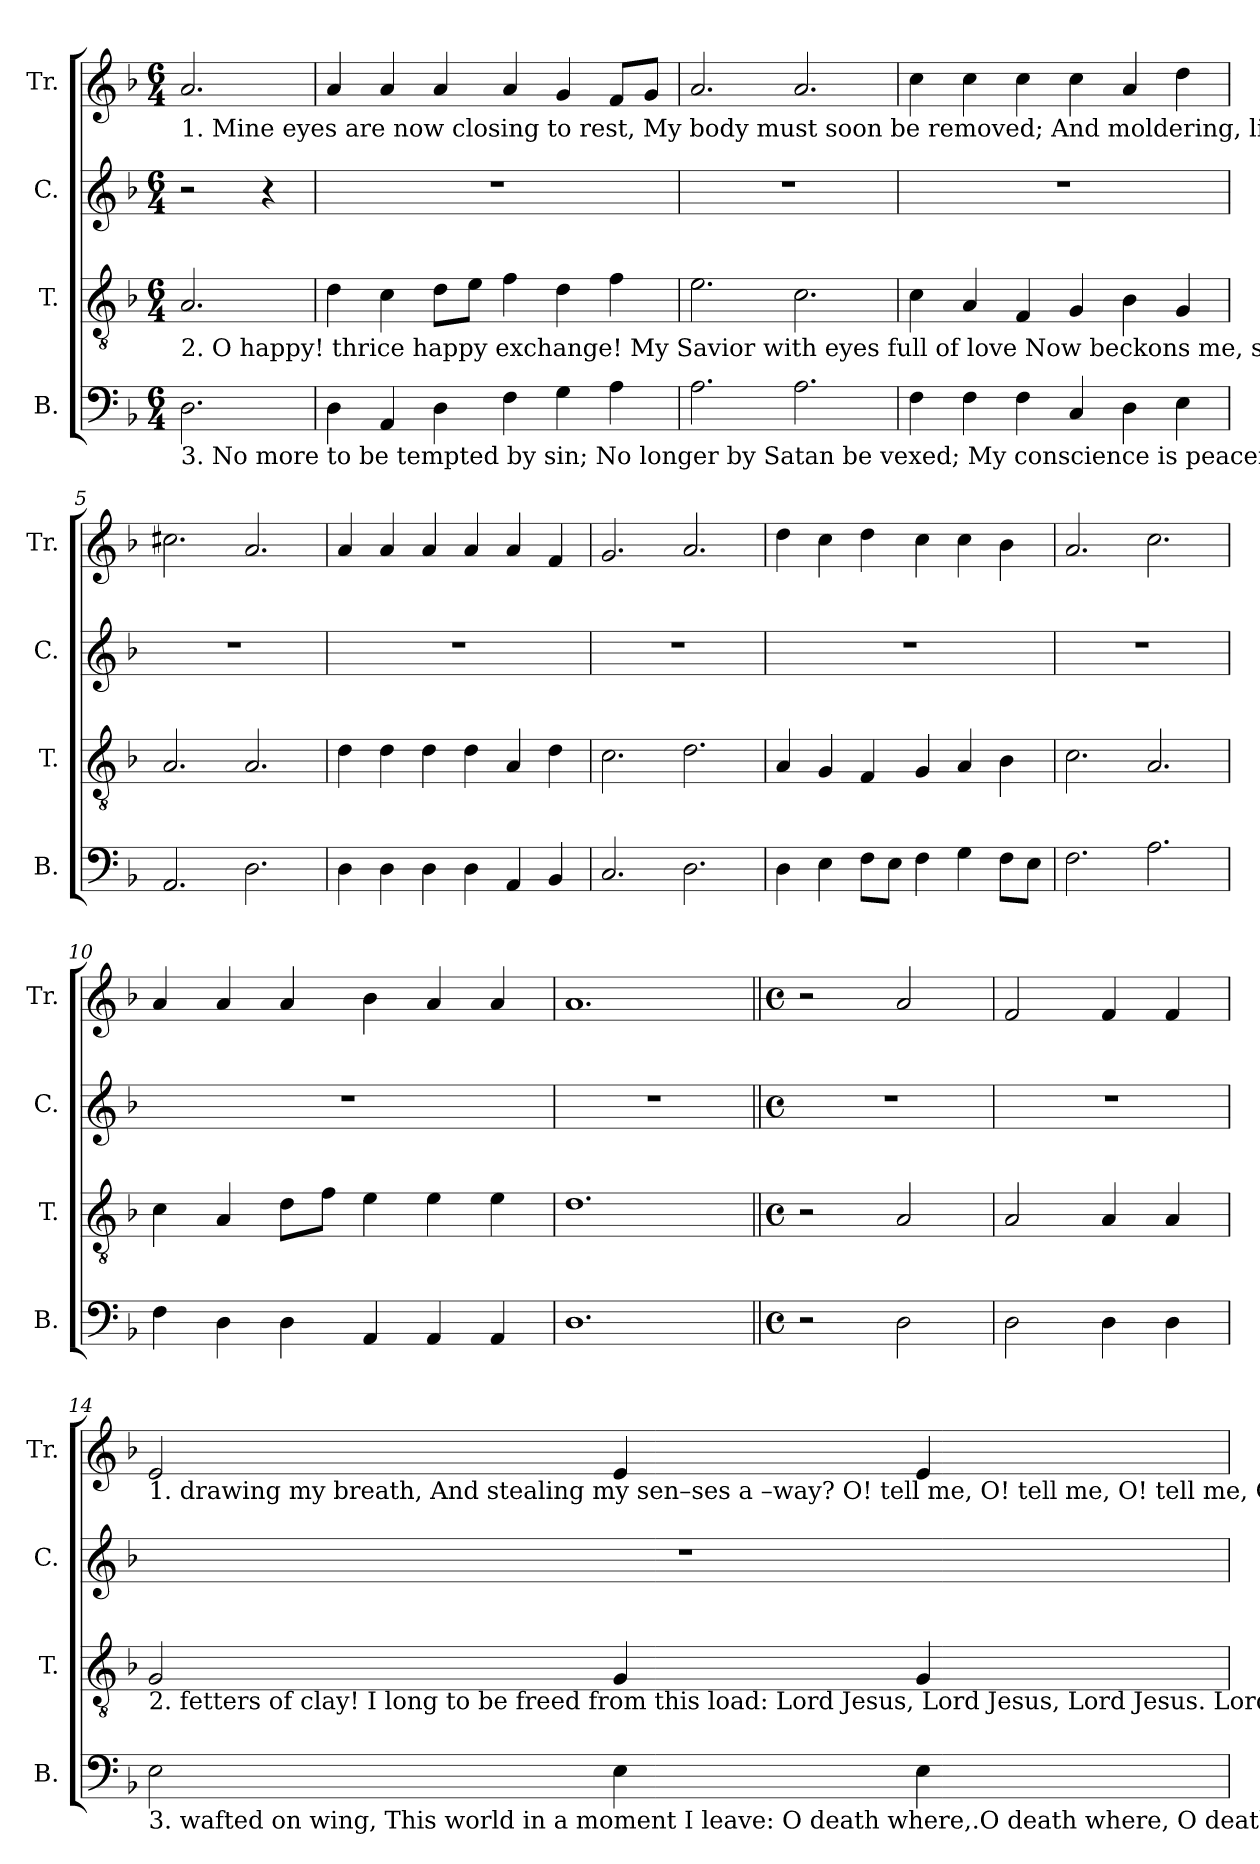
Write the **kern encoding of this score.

**kern	**kern	**kern	**kern
*part4	*part3	*part2	*part1
*staff4	*staff3	*staff2	*staff1
*I"B.	*I"T.	*I"C.	*I"Tr.
*I'B.	*I'T.	*I'C.	*I'Tr.
*clefF4	*clefGv2	*clefG2	*clefG2
*k[b-]	*k[b-]	*k[b-]	*k[b-]
*M6/4	*M6/4	*M6/4	*M6/4
*MM150	*MM150	*MM150	*MM150
=1	=1	=1	=1
!	!	!	!LO:TX:b:t=1. Mine eyes are now closing to rest, My body must soon be removed; And moldering, lie buried in dust, No more to be envied or loved, No more to be envied or loved.           Ah! what is this
!	!LO:TX:b:t=2.   O  happy!  thrice  happy  exchange! My Savior with eyes full of love Now beckons me, soon I shall range The fields of bright glory above, The fields of bright glory above.  O! break off these	!	!
!LO:TX:b:t=3.  No  more  to  be  tempted  by   sin;  No longer  by Satan  be vexed;  My conscience is peaceful within, And is by no passion perplexed, And is by no passion perplexed.     Now spee–di–ly	!	!	!
2.D!\	2.A!/	2r	2.a!/
.	.	4r	.
=2	=2	=2	=2
4D!\	4d!\	1.r	4a!/
4AA!/	4c!\	.	4a!/
4D!\	8d!\L	.	4a!/
.	8e!\J	.	.
4F!\	4f!\	.	4a!/
4G!\	4d!\	.	4g!/
4A!\	4f!\	.	8f!/L
.	.	.	8g!/J
=3	=3	=3	=3
2.A!\	2.e!\	1.r	2.a!/
2.A!\	2.c!\	.	2.a!/
=4	=4	=4	=4
4F!\	4c!\	1.r	4cc!\
4F!\	4A!/	.	4cc!\
4F!\	4F!/	.	4cc!\
4C!/	4G!/	.	4cc!\
4D!\	4B-!\	.	4a!/
4E!\	4G!/	.	4dd!\
=5	=5	=5	=5
2.AA!/	2.A!/	1.r	2.cc#X!\
2.D!\	2.A!/	.	2.a!/
=6	=6	=6	=6
4D!\	4d!\	1.r	4a!/
4D!\	4d!\	.	4a!/
4D!\	4d!\	.	4a!/
4D!\	4d!\	.	4a!/
4AA!/	4A!/	.	4a!/
4BB-!/	4d!\	.	4f!/
=7	=7	=7	=7
2.C!/	2.c!\	1.r	2.g!/
2.D!\	2.d!\	.	2.a!/
=8	=8	=8	=8
4D!\	4A!/	1.r	4dd!\
4E!\	4G!/	.	4cc!\
8F!\L	4F!/	.	4dd!\
8E!\J	.	.	.
4F!\	4G!/	.	4cc!\
4G!\	4A!/	.	4cc!\
8F!\L	4B-!\	.	4b-!\
8E!\J	.	.	.
=9	=9	=9	=9
2.F!\	2.c!\	1.r	2.a!/
2.A!\	2.A!/	.	2.cc!\
=10	=10	=10	=10
4F!\	4c!\	1.r	4a!/
4D!\	4A!/	.	4a!/
4D!\	8d!\L	.	4a!/
.	8f!\J	.	.
4AA!/	4e!\	.	4b-!\
4AA!/	4e!\	.	4a!/
4AA!/	4e!\	.	4a!/
=11	=11	=11	=11
1.D!	1.d!	1.r	1.a!
=12||	=12||	=12||	=12||
*M4/4	*M4/4	*M4/4	*M4/4
*met(c)	*met(c)	*met(c)	*met(c)
*	*	*	*MM90
2r	2r	1r	2r
2D!\	2A!/	.	2a!/
=13	=13	=13	=13
2D!\	2A!/	1r	2f!/
4D!\	4A!/	.	4f!/
4D!\	4A!/	.	4f!/
!!LO:LB:g=z
=14	=14	=14	=14
!	!	!	!LO:TX:b:t=1. drawing my breath, And stealing my sen–ses a –way?     O! tell me, O! tell me, O! tell me,   O! tell me, my soul, is it death? Releasing me kindly from clay.   kindly from clay. ______ Now,
!	!LO:TX:b:t=2. fetters of clay!    I  long  to  be  freed  from  this  load&colon;      Lord Jesus,  Lord Jesus, Lord Jesus. Lord Jesus, I mourn thy delay,   Impatient to .be with my God.   be with my God. ______ Each	!	!
!LO:TX:b:t=3.  wafted on wing,  This world in  a  moment  I  leave&colon; O death where,.O death where, O death where is now thy famed sting, And where is thy victory, O grave?  vicory, O grave? ______  Re –	!	!	!
2E!\	2G!/	1r	2e!/
4E!\	4G!/	.	4e!/
4E!\	4G!/	.	4e!/
=	=	=	=
*-	*-	*-	*-
